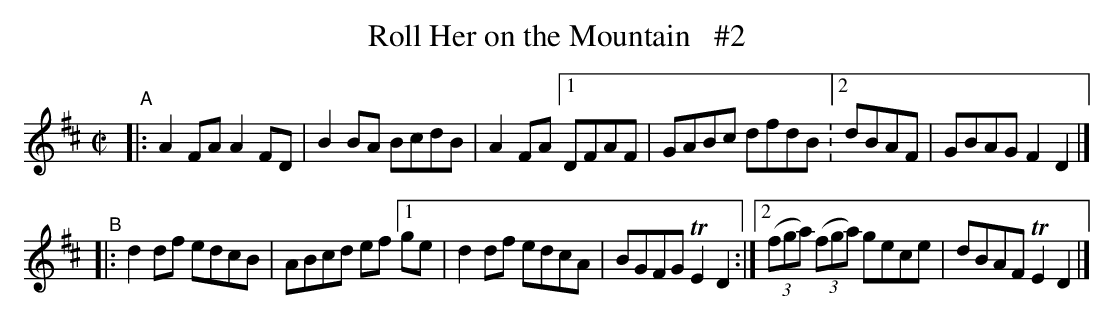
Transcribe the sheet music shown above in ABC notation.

X:1
T: Roll Her on the Mountain   #2
M: C|
L: 1/8
K: D
"^A"\
|: A2FA A2FD | B2BA BcdB | A2FA \
[1 DFAF | GABc dfdB :\
[2 dBAF | GBAG F2D2 |]
"^B"\
|: d2df edcB | ABcd ef \
[1 ge | d2df edcA | BGFG TE2D2 :|\
[2 (3(fga) (3(fga) gece | dBAF TE2D2 |]
